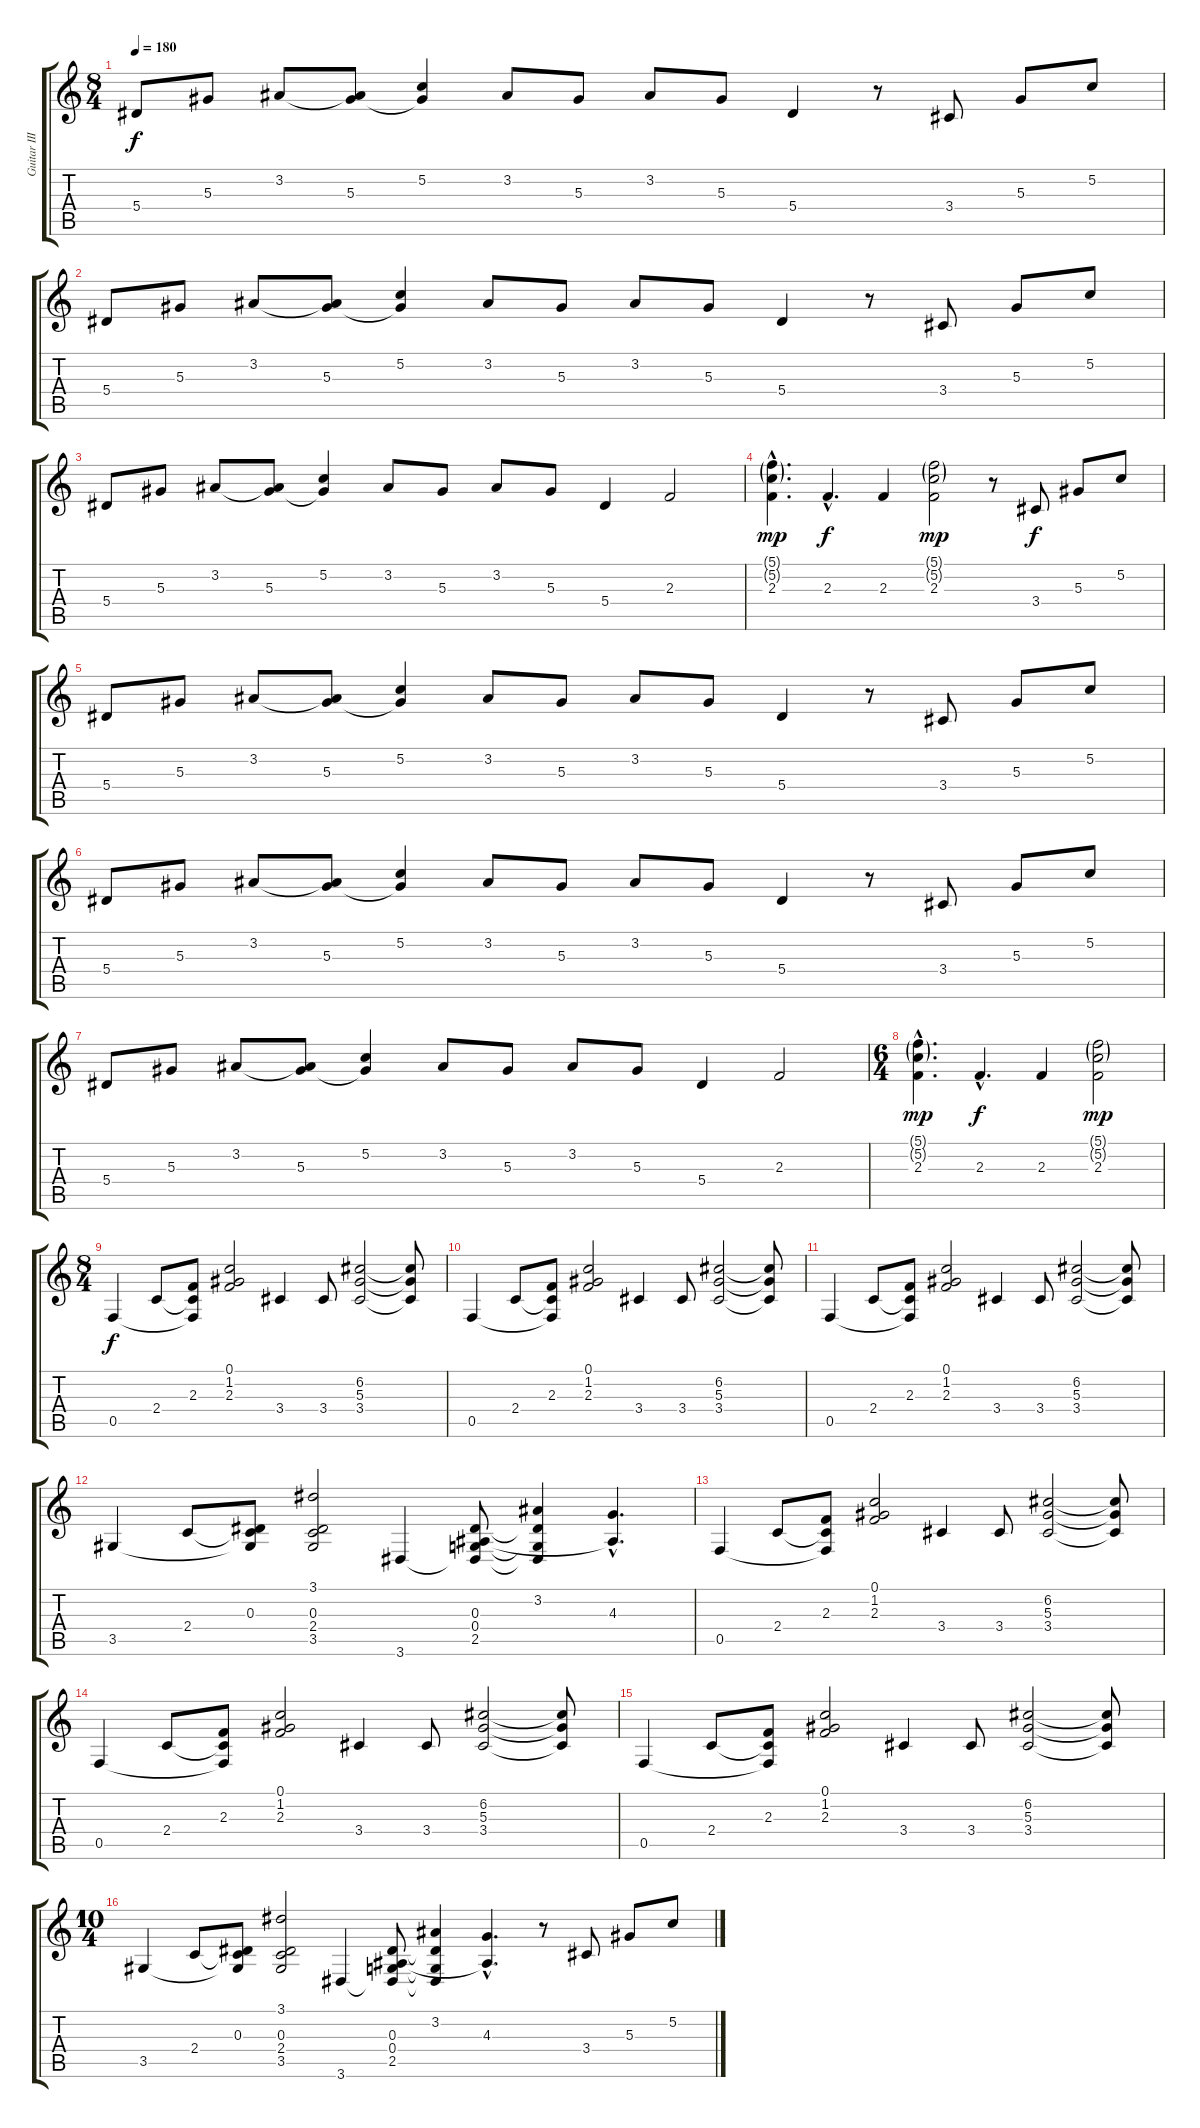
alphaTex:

\track ("Guitar III" "Guitar III") {instrument acousticguitarnylon}
\staff {score tabs}
\tuning (C4 G3 Eb3 Bb2 F2 C2) {hide}
\ts (8 4)
\tempo 180
\clef g2
\ks c
5.4.8{dy f} 5.3.8 3.2.8 (3.2{t} 5.3).8 (5.2 5.3{t}).4 3.2.8 5.3.8 3.2.8 5.3.8 5.4.4 r.8 3.4.8 5.3.8 5.2.8 |
5.4.8 5.3.8 3.2.8 (3.2{t} 5.3).8 (5.2 5.3{t}).4 3.2.8 5.3.8 3.2.8 5.3.8 5.4.4 r.8 3.4.8 5.3.8 5.2.8 |
5.4.8 5.3.8 3.2.8 (3.2{t} 5.3).8 (5.2 5.3{t}).4 3.2.8 5.3.8 3.2.8 5.3.8 5.4.4 2.3.2 |
(5.1{g hac} 5.2{g hac} 2.3{hac}).4{d dy mp} 2.3{hac}.4{d dy f} 2.3.4 (5.1{g} 5.2{g} 2.3).2{dy mp} r.8 3.4.8{dy f} 5.3.8 5.2.8 |
5.4.8 5.3.8 3.2.8 (3.2{t} 5.3).8 (5.2 5.3{t}).4 3.2.8 5.3.8 3.2.8 5.3.8 5.4.4 r.8 3.4.8 5.3.8 5.2.8 |
5.4.8 5.3.8 3.2.8 (3.2{t} 5.3).8 (5.2 5.3{t}).4 3.2.8 5.3.8 3.2.8 5.3.8 5.4.4 r.8 3.4.8 5.3.8 5.2.8 |
5.4.8 5.3.8 3.2.8 (3.2{t} 5.3).8 (5.2 5.3{t}).4 3.2.8 5.3.8 3.2.8 5.3.8 5.4.4 2.3.2 |
\ts (6 4)
(5.1{g hac} 5.2{g hac} 2.3{hac}).4{d dy mp} 2.3{hac}.4{d dy f} 2.3.4 (5.1{g} 5.2{g} 2.3).2{dy mp} |
\ts (8 4)
0.5.4{dy f volume 14 instrument acousticguitarnylon} 2.4.8 (2.3 2.4{t} 0.5{t}).8 (0.1 1.2 2.3).2 3.4.4 3.4.8 (6.2 5.3 3.4).2 (6.2{t} 5.3{t} 3.4{t}).8 |
0.5.4 2.4.8 (2.3 2.4{t} 0.5{t}).8 (0.1 1.2 2.3).2 3.4.4 3.4.8 (6.2 5.3 3.4).2 (6.2{t} 5.3{t} 3.4{t}).8 |
0.5.4 2.4.8 (2.3 2.4{t} 0.5{t}).8 (0.1 1.2 2.3).2 3.4.4 3.4.8 (6.2 5.3 3.4).2 (6.2{t} 5.3{t} 3.4{t}).8 |
3.5.4 2.4.8 (0.3 2.4{t} 3.5{t}).8 (3.1 0.3 2.4 3.5).2 3.6.4 (0.3 0.4 2.5 3.6{t}).8 (3.2 0.3{t} 2.5{t} 3.6{t}).4 (4.3{hac} 0.4{hac t}).4{d} |
0.5.4 2.4.8 (2.3 2.4{t} 0.5{t}).8 (0.1 1.2 2.3).2 3.4.4 3.4.8 (6.2 5.3 3.4).2 (6.2{t} 5.3{t} 3.4{t}).8 |
0.5.4 2.4.8 (2.3 2.4{t} 0.5{t}).8 (0.1 1.2 2.3).2 3.4.4 3.4.8 (6.2 5.3 3.4).2 (6.2{t} 5.3{t} 3.4{t}).8 |
0.5.4 2.4.8 (2.3 2.4{t} 0.5{t}).8 (0.1 1.2 2.3).2 3.4.4 3.4.8 (6.2 5.3 3.4).2 (6.2{t} 5.3{t} 3.4{t}).8 |
\ts (10 4)
3.5.4 2.4.8 (0.3 2.4{t} 3.5{t}).8 (3.1 0.3 2.4 3.5).2 3.6.4 (0.3 0.4 2.5 3.6{t}).8 (3.2 0.3{t} 2.5{t} 3.6{t}).4 (4.3{hac} 0.4{hac t}).4{d} r.8{volume 9 instrument electricguitarjazz} 3.4.8 5.3.8 5.2.8
